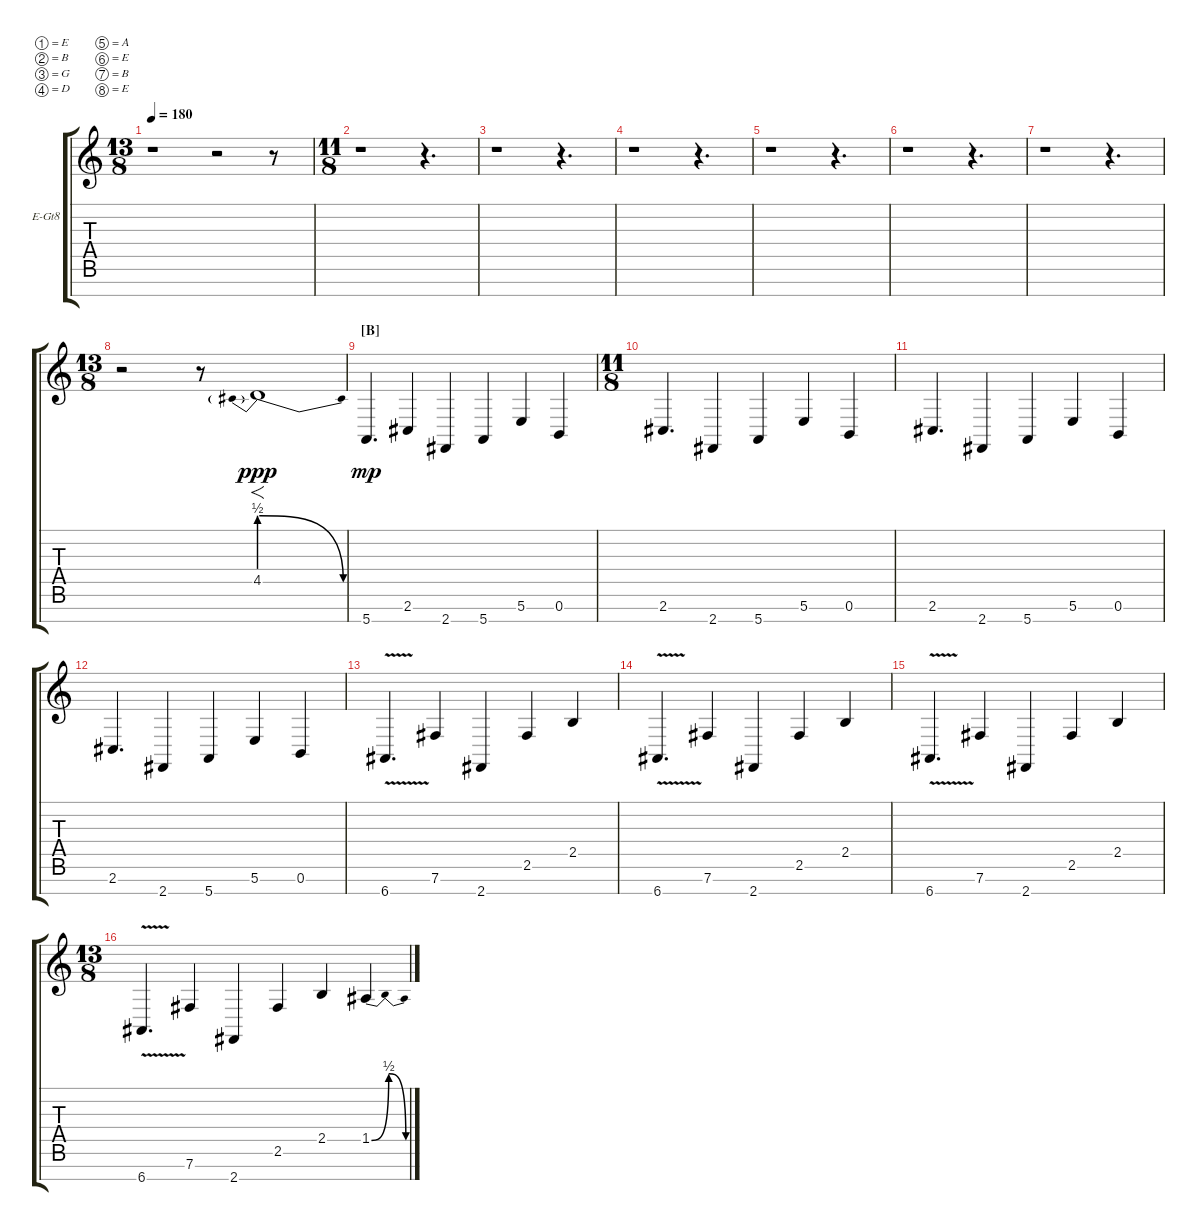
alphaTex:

\defaultSystemsLayout 4
\bracketExtendMode groupsimilarinstruments
\firstSystemTrackNameOrientation horizontal
\otherSystemsTrackNameOrientation horizontal
\track ("Guitar 3" "E-Gt8") {instrument distortionguitar}
\staff {score tabs}
\tuning (E4 B3 G3 D3 A2 E2 B1 E1)
\ts (13 8)
\tempo 180
\clef g2
\ks c
r.1{dy ppp} r.2 r.8 |
\ts (11 8)
r.1 r.4{d} |
r.1 r.4{d} |
r.1 r.4{d} |
r.1 r.4{d} |
r.1 r.4{d} |
r.1 r.4{d} |
\ts (13 8)
r.2 r.8 4.5{be (prebendrelease 0 2 15 0)}.1{f} |
\section ("B" "")
5.8.4{d dy mp} 2.7.4 2.8.4 5.8.4 5.7.4 0.7.4 |
\ts (11 8)
2.7.4{d} 2.8.4 5.8.4 5.7.4 0.7.4 |
2.7.4{d} 2.8.4 5.8.4 5.7.4 0.7.4 |
2.7.4{d} 2.8.4 5.8.4 5.7.4 0.7.4 |
6.8{v}.4{d} 7.7.4 2.8.4 2.6.4 2.5.4 |
6.8{v}.4{d} 7.7.4 2.8.4 2.6.4 2.5.4 |
6.8{v}.4{d} 7.7.4 2.8.4 2.6.4 2.5.4 |
\ts (13 8)
6.8{v}.4{d} 7.7.4 2.8.4 2.6.4 2.5.4 1.5{be (bendrelease 13.799999999999999 0 24.599999999999998 2 34.8 2 45.6 0)}.4
